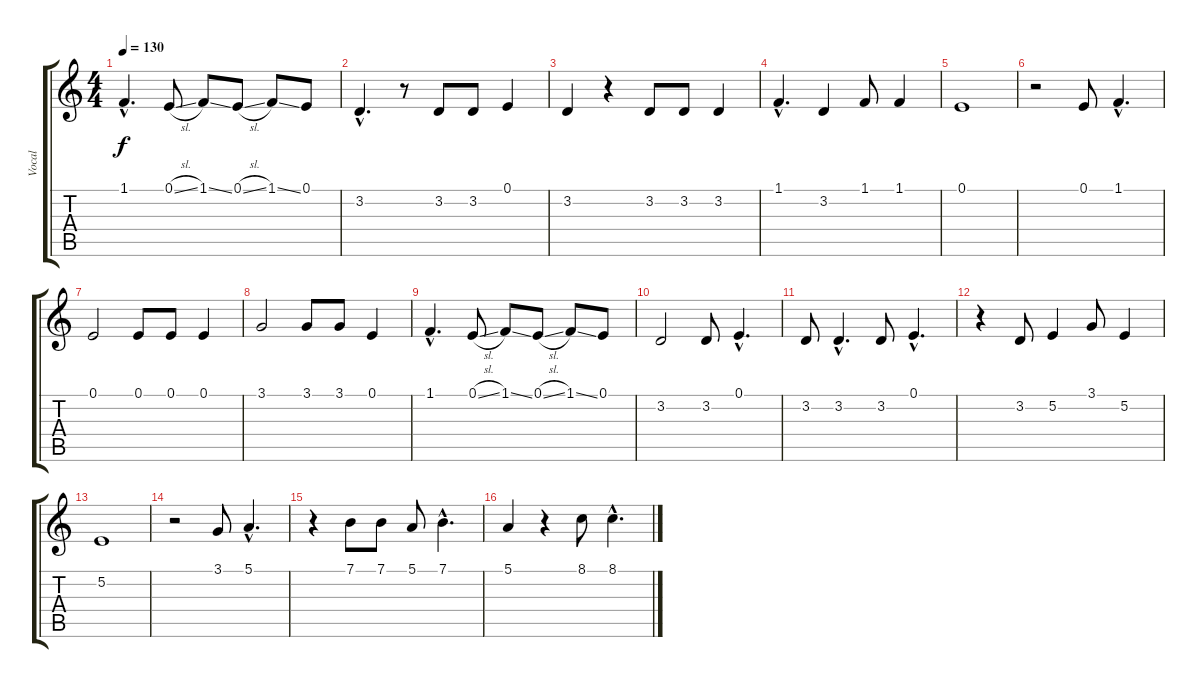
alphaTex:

\track ("Vocal" "Vocal") {instrument violin}
\staff {score tabs}
\tuning (E4 B3 G3 D3 A2 E2) {hide}
\ts (4 4)
\tempo 130
\clef g2
\ks c
1.1{hac}.4{d dy f} 0.1{sl}.8 1.1{ss}.8 0.1{sl}.8 1.1{ss}.8 0.1.8 |
3.2{hac}.4{d volume 9} r.8 3.2.8{volume 13} 3.2.8 0.1.4 |
3.2.4 r.4 3.2.8 3.2.8 3.2.4 |
1.1{hac}.4{d} 3.2.4 1.1.8 1.1.4 |
0.1.1 |
r.2 0.1.8 1.1{hac}.4{d} |
0.1.2 0.1.8 0.1.8 0.1.4 |
3.1.2 3.1.8 3.1.8 0.1.4 |
1.1{hac}.4{d} 0.1{sl}.8 1.1{ss}.8 0.1{sl}.8 1.1{ss}.8 0.1.8 |
3.2.2{volume 9} 3.2.8{volume 14} 0.1{hac}.4{d} |
3.2.8 3.2{hac}.4{d} 3.2.8 0.1{hac}.4{d} |
r.4 3.2.8 5.2.4 3.1.8 5.2.4 |
5.2.1 |
r.2 3.1.8 5.1{hac}.4{d} |
r.4 7.1.8 7.1.8 5.1.8 7.1{hac}.4{d} |
5.1.4 r.4 8.1.8 8.1{hac}.4{d}
